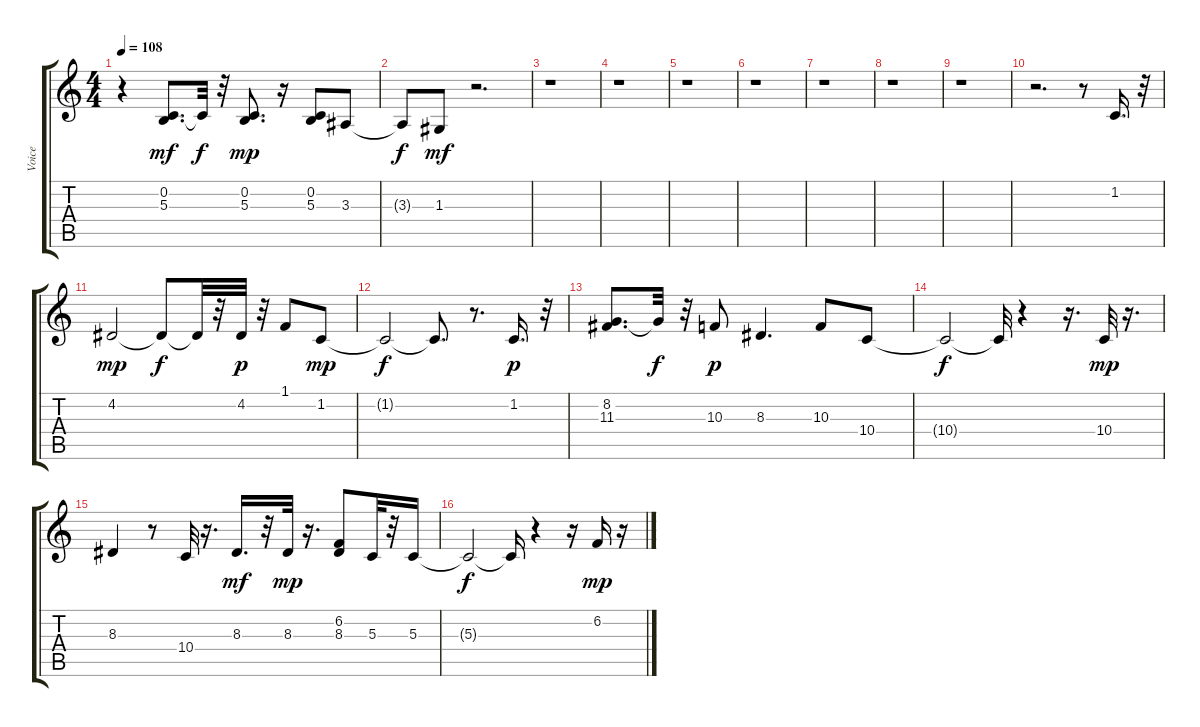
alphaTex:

\track ("Voice" "Voice") {instrument synthvoice}
\staff {score tabs}
\tuning (E4 B3 G3 D3 A2 E2) {hide}
\ts (4 4)
\tempo 108
\clef g2
\ks c
r.4{dy mp} (0.2 5.3).8{d dy mf} 5.3{t}.32{dy f} r.32 (0.2 5.3).8{d dy mp} r.16 (0.2 5.3).8 3.3.8 |
3.3{t}.8{dy f} 1.3.8{dy mf} r.2{d} |
r.1 |
r.1 |
r.1 |
r.1 |
r.1 |
r.1 |
r.1 |
r.2{d} r.8 1.2.16{d} r.32 |
4.2.2{dy mp} 4.2{t}.8{dy f} 4.2{t}.32 r.32 4.2.32{dy p} r.32 1.1.8 1.2.8{dy mp} |
1.2{t}.2{dy f} 1.2{t}.8{d} r.8{d} 1.2.16{d dy p} r.32 |
(8.2 11.3).8{d} 8.2{t}.32{dy f} r.32 10.3.8{dy p} 8.3.4{d} 10.3.8 10.4.8 |
10.4{t}.2{dy f} 10.4{t}.32 r.4 r.16{d} 10.4.32{dy mp} r.16{d} |
8.3.4 r.8 10.4.32 r.16{d} 8.3.16{d dy mf} r.32 8.3.32{dy mp} r.16{d} (6.2 8.3).8 5.3.32 r.32 5.3.16 |
5.3{t}.2{dy f} 5.3{t}.16 r.4 r.16 6.2.16{dy mp} r.16
